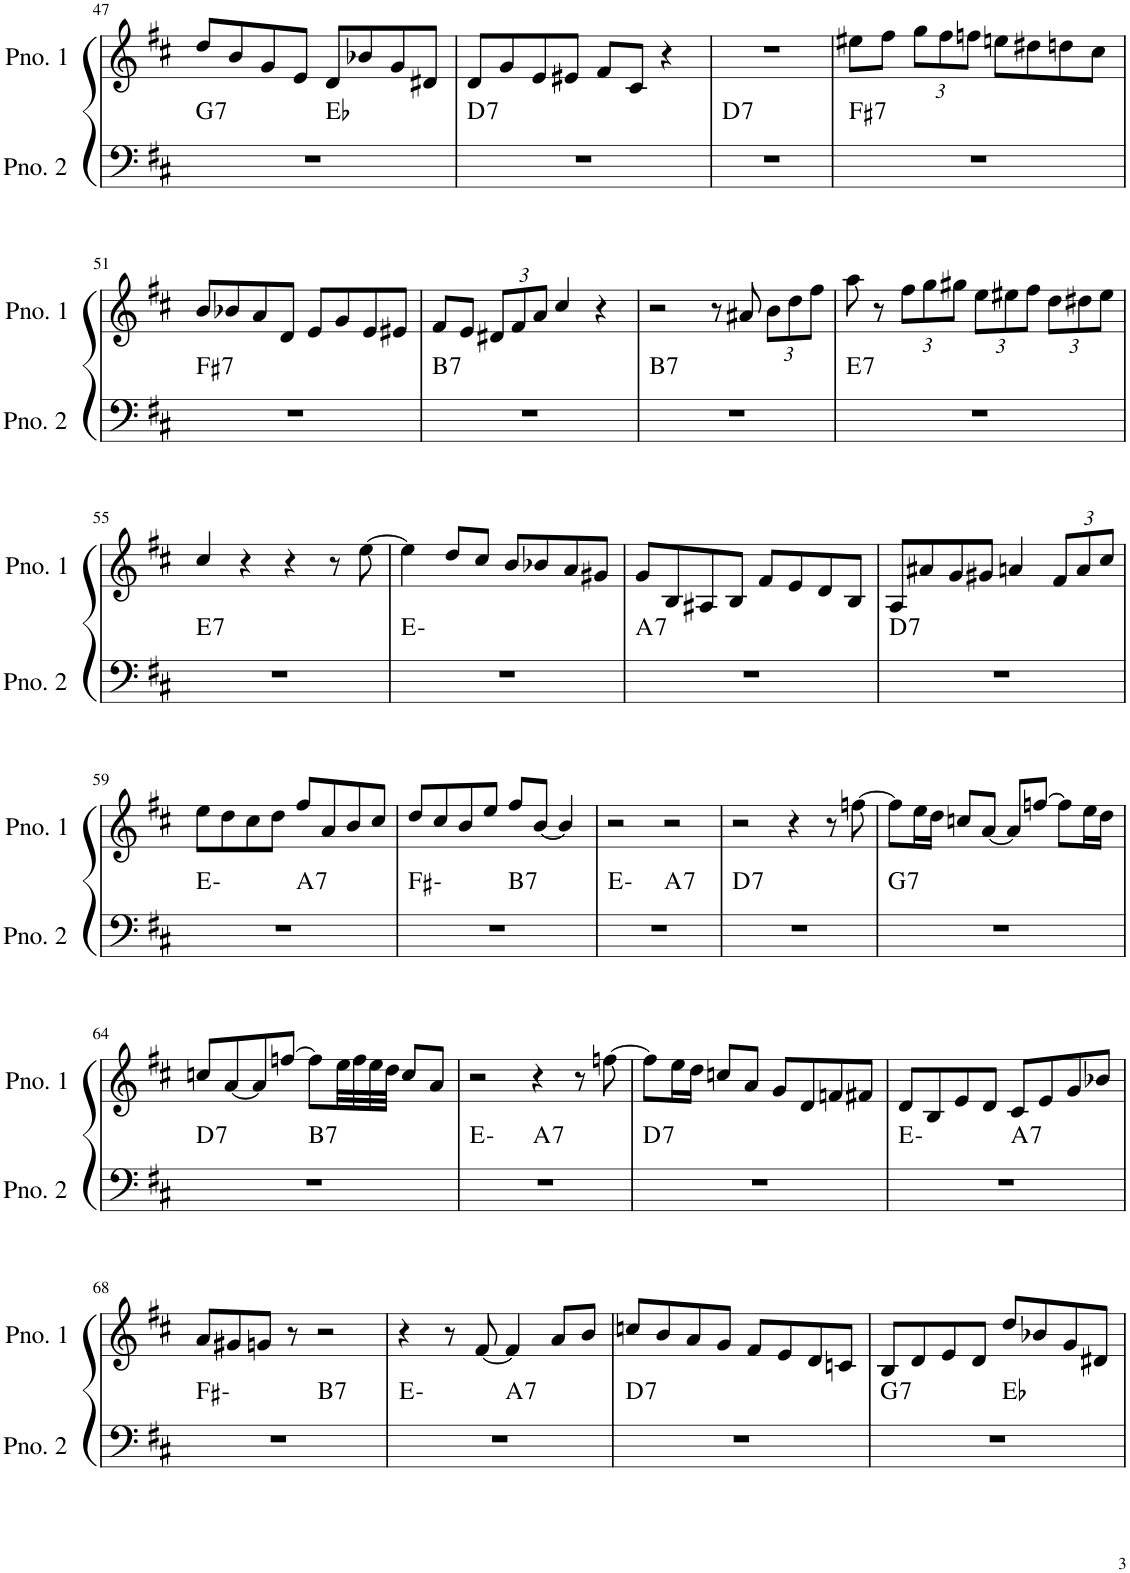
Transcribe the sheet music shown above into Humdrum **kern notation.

**kern	**harte	**kern
*part2	*part2	*part1
*staff2	*	*staff1
*I"ピアノ 2	*	*I"ピアノ 1
!!LO:PB:g=z
*clefF4	*	*clefG2
*k[f#c#]	*	*k[f#c#]
*M4/4	*	*M4/4
=47	=47	=47
!	!LO:H:kt=7	!
*^	*	*
1r	2ryy	G:7	8dd/L
.	.	.	8b/
.	.	.	8g/
.	.	.	8e/J
.	2ryy	Eb:maj	8d/L
.	.	.	8b-X/
.	.	.	8g/
.	.	.	8d#X/J
=48	=48	=48	=48
!	!	!LO:H:kt=7	!
*v	*v	*	*
1r	D:7	8d/L
.	.	8g/
.	.	8e/
.	.	8e#X/J
.	.	8f#/L
.	.	8c#/J
.	.	4r
=49	=49	=49
!	!LO:H:kt=7	!
1r	D:7	1r
=50	=50	=50
!	!LO:H:kt=7	!
1r	F#:7	8ee#X\L
.	.	8ff#\J
*	*	*Xbrackettup
.	.	12gg\L
.	.	12ff#\
.	.	12ffn\J
.	.	8een\L
.	.	8dd#X\
.	.	8ddn\
.	.	8cc#\J
!!LO:LB:g=z
=51	=51	=51
!	!LO:H:kt=7	!
1r	F#:7	8b/L
.	.	8b-X/
.	.	8a/
.	.	8d/J
.	.	8e/L
.	.	8g/
.	.	8e/
.	.	8e#X/J
=52	=52	=52
!	!LO:H:kt=7	!
1r	B:7	8f#/L
.	.	8e/J
.	.	12d#X/L
.	.	12f#/
.	.	12a/J
.	.	4cc#/
.	.	4r
=53	=53	=53
!	!LO:H:kt=7	!
1r	B:7	2r
.	.	8r
.	.	8a#X/
.	.	12b\L
.	.	12dd\
.	.	12ff#\J
=54	=54	=54
!	!LO:H:kt=7	!
1r	E:7	8aa\
.	.	8r
.	.	12ff#\L
.	.	12gg\
.	.	12gg#X\J
.	.	12ee\L
.	.	12ee#X\
.	.	12ff#\J
.	.	12dd\L
.	.	12dd#X\
.	.	12ee#\J
!!LO:LB:g=z
=55	=55	=55
!	!LO:H:kt=7	!
1r	E:7	4cc#/
.	.	4r
.	.	4r
.	.	8r
.	.	[8ee\
=56	=56	=56
1r	E:min	4ee\]
.	.	8dd/L
.	.	8cc#/J
.	.	8b/L
.	.	8b-X/
.	.	8a/
.	.	8g#X/J
=57	=57	=57
!	!LO:H:kt=7	!
1r	A:7	8g/L
.	.	8B/
.	.	8A#X/
.	.	8B/J
.	.	8f#/L
.	.	8e/
.	.	8d/
.	.	8B/J
=58	=58	=58
!	!LO:H:kt=7	!
1r	D:7	8A/L
.	.	8a#X/
.	.	8g/
.	.	8g#X/J
.	.	4an/
.	.	12f#/L
.	.	12a/
.	.	12cc#/J
!!LO:LB:g=z
=59	=59	=59
*^	*	*
1r	2ryy	E:min	8ee\L
.	.	.	8dd\
.	.	.	8cc#\
.	.	.	8dd\J
!	!	!LO:H:kt=7	!
.	2ryy	A:7	8ff#/L
.	.	.	8a/
.	.	.	8b/
.	.	.	8cc#/J
=60	=60	=60	=60
1r	2ryy	F#:min	8dd/L
.	.	.	8cc#/
.	.	.	8b/
.	.	.	8ee/J
!	!	!LO:H:kt=7	!
.	2ryy	B:7	8ff#/L
.	.	.	[8b/J
.	.	.	4b/]
=61	=61	=61	=61
1r	2ryy	E:min	2r
!	!	!LO:H:kt=7	!
.	2ryy	A:7	2r
=62	=62	=62	=62
!	!	!LO:H:kt=7	!
*v	*v	*	*
1r	D:7	2r
.	.	4r
.	.	8r
.	.	[8ffn\
=63	=63	=63
!	!LO:H:kt=7	!
1r	G:7	8ff\L]
.	.	16ee\L
.	.	16dd\JJ
.	.	8ccn/L
.	.	[8a/J
.	.	8a/L]
.	.	[8ffn/J
.	.	8ff\L]
.	.	16ee\L
.	.	16dd\JJ
!!LO:LB:g=z
=64	=64	=64
!	!LO:H:kt=7	!
*^	*	*
1r	2ryy	D:7	8ccn/L
.	.	.	[8a/
.	.	.	8a/]
.	.	.	[8ffn/J
!	!	!LO:H:kt=7	!
.	2ryy	B:7	8ff\L]
.	.	.	32ee\LL
.	.	.	32ff\
.	.	.	32ee\
.	.	.	32dd\JJJ
.	.	.	8cc/L
.	.	.	8a/J
=65	=65	=65	=65
1r	2ryy	E:min	2r
!	!	!LO:H:kt=7	!
.	2ryy	A:7	4r
.	.	.	8r
.	.	.	[8ffn\
=66	=66	=66	=66
!	!	!LO:H:kt=7	!
*v	*v	*	*
1r	D:7	8ff\L]
.	.	16ee\L
.	.	16dd\JJ
.	.	8ccn/L
.	.	8a/J
.	.	8g/L
.	.	8d/
.	.	8fn/
.	.	8f#X/J
=67	=67	=67
*^	*	*
1r	2ryy	E:min	8d/L
.	.	.	8B/
.	.	.	8e/
.	.	.	8d/J
!	!	!LO:H:kt=7	!
.	2ryy	A:7	8c#/L
.	.	.	8e/
.	.	.	8g/
.	.	.	8b-X/J
!!LO:LB:g=z
=68	=68	=68	=68
1r	2ryy	F#:min	8a/L
.	.	.	8g#X/
.	.	.	8gn/J
.	.	.	8r
!	!	!LO:H:kt=7	!
.	2ryy	B:7	2r
=69	=69	=69	=69
1r	2ryy	E:min	4r
.	.	.	8r
.	.	.	[8f#/
!	!	!LO:H:kt=7	!
.	2ryy	A:7	4f#/]
.	.	.	8a/L
.	.	.	8b/J
=70	=70	=70	=70
!	!	!LO:H:kt=7	!
*v	*v	*	*
1r	D:7	8ccn/L
.	.	8b/
.	.	8a/
.	.	8g/J
.	.	8f#/L
.	.	8e/
.	.	8d/
.	.	8cn/J
=71	=71	=71
!	!LO:H:kt=7	!
*^	*	*
1r	2ryy	G:7	8B/L
.	.	.	8d/
.	.	.	8e/
.	.	.	8d/J
.	2ryy	Eb:maj	8dd/L
.	.	.	8b-X/
.	.	.	8g/
.	.	.	8d#X/J
*v	*v	*	*
=	=	=
*-	*-	*-
